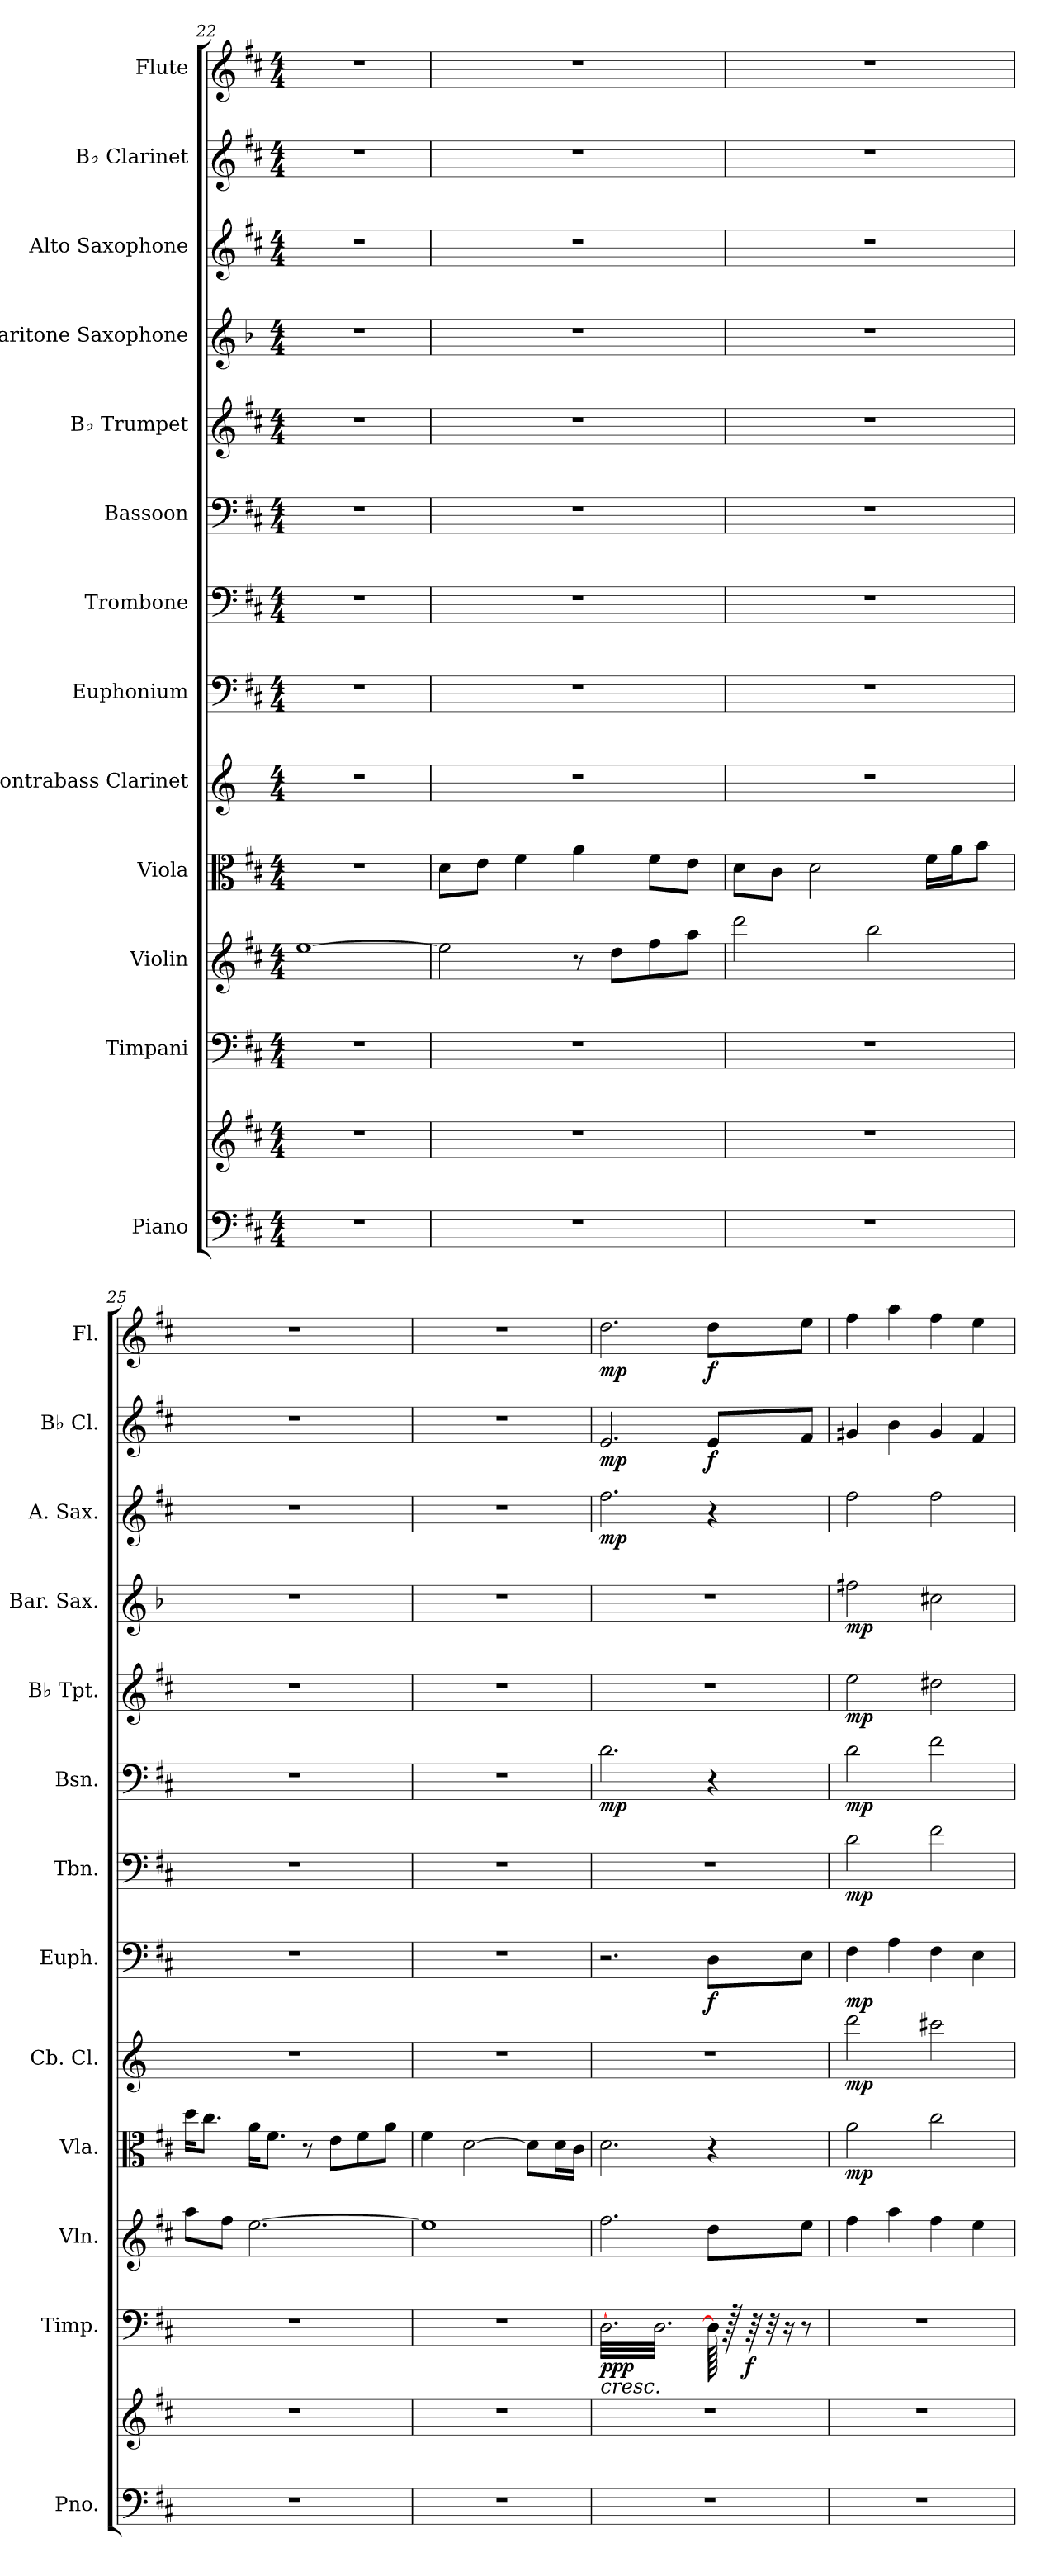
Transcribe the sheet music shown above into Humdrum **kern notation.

**kern	**kern	**kern	**dynam	**kern	**kern	**dynam	**kern	**dynam	**kern	**dynam	**kern	**dynam	**kern	**dynam	**kern	**dynam	**kern	**dynam	**kern	**dynam	**kern	**dynam	**kern	**dynam
*part13	*part13	*part12	*part12	*part11	*part10	*part10	*part9	*part9	*part8	*part8	*part7	*part7	*part6	*part6	*part5	*part5	*part4	*part4	*part3	*part3	*part2	*part2	*part1	*part1
*staff14	*staff13	*staff12	*staff12	*staff11	*staff10	*staff10	*staff9	*staff9	*staff8	*staff8	*staff7	*staff7	*staff6	*staff6	*staff5	*staff5	*staff4	*staff4	*staff3	*staff3	*staff2	*staff2	*staff1	*staff1
*I"Piano	*	*I"Timpani	*	*I"Violin	*I"Viola	*	*I"Contrabass Clarinet	*	*I"Euphonium	*	*I"Trombone	*	*I"Bassoon	*	*I"B♭ Trumpet	*	*I"Baritone Saxophone	*	*I"Alto Saxophone	*	*I"B♭ Clarinet	*	*I"Flute	*
*I'Pno.	*	*I'Timp.	*	*I'Vln.	*I'Vla.	*	*I'Cb. Cl.	*	*I'Euph.	*	*I'Tbn.	*	*I'Bsn.	*	*I'B♭ Tpt.	*	*I'Bar. Sax.	*	*I'A. Sax.	*	*I'B♭ Cl.	*	*I'Fl.	*
*clefF4	*clefG2	*clefF4	*	*clefG2	*clefC3	*	*clefG2	*	*clefF4	*	*clefF4	*	*clefF4	*	*clefG2	*	*clefG2	*	*clefG2	*	*clefG2	*	*clefG2	*
*	*	*	*	*	*	*	*ITrd15c26	*	*	*	*	*	*	*	*ITrd1c2	*	*ITrd12c21	*	*ITrd5c9	*	*ITrd1c2	*	*	*
*k[f#c#]	*k[f#c#]	*k[f#c#]	*	*k[f#c#]	*k[f#c#]	*	*k[]	*	*k[f#c#]	*	*k[f#c#]	*	*k[f#c#]	*	*k[]	*	*k[b-]	*	*k[b-]	*	*k[]	*	*k[f#c#]	*
*M4/4	*M4/4	*M4/4	*	*M4/4	*M4/4	*	*M4/4	*	*M4/4	*	*M4/4	*	*M4/4	*	*M4/4	*	*M4/4	*	*M4/4	*	*M4/4	*	*M4/4	*
=22	=22	=22	=22	=22	=22	=22	=22	=22	=22	=22	=22	=22	=22	=22	=22	=22	=22	=22	=22	=22	=22	=22	=22	=22
1r	1r	1r	.	[1ee	1r	.	1r	.	1r	.	1r	.	1r	.	1r	.	1r	.	1r	.	1r	.	1r	.
=23	=23	=23	=23	=23	=23	=23	=23	=23	=23	=23	=23	=23	=23	=23	=23	=23	=23	=23	=23	=23	=23	=23	=23	=23
1r	1r	1r	.	2ee\]	8d\L	.	1r	.	1r	.	1r	.	1r	.	1r	.	1r	.	1r	.	1r	.	1r	.
.	.	.	.	.	8e\J	.	.	.	.	.	.	.	.	.	.	.	.	.	.	.	.	.	.	.
.	.	.	.	.	4f#\	.	.	.	.	.	.	.	.	.	.	.	.	.	.	.	.	.	.	.
.	.	.	.	8r	4a\	.	.	.	.	.	.	.	.	.	.	.	.	.	.	.	.	.	.	.
.	.	.	.	8dd\L	.	.	.	.	.	.	.	.	.	.	.	.	.	.	.	.	.	.	.	.
.	.	.	.	8ff#\	8f#\L	.	.	.	.	.	.	.	.	.	.	.	.	.	.	.	.	.	.	.
.	.	.	.	8aa\J	8e\J	.	.	.	.	.	.	.	.	.	.	.	.	.	.	.	.	.	.	.
=24	=24	=24	=24	=24	=24	=24	=24	=24	=24	=24	=24	=24	=24	=24	=24	=24	=24	=24	=24	=24	=24	=24	=24	=24
1r	1r	1r	.	2ddd\	8d\L	.	1r	.	1r	.	1r	.	1r	.	1r	.	1r	.	1r	.	1r	.	1r	.
.	.	.	.	.	8c#\J	.	.	.	.	.	.	.	.	.	.	.	.	.	.	.	.	.	.	.
.	.	.	.	.	2d\	.	.	.	.	.	.	.	.	.	.	.	.	.	.	.	.	.	.	.
.	.	.	.	2bb\	.	.	.	.	.	.	.	.	.	.	.	.	.	.	.	.	.	.	.	.
.	.	.	.	.	16f#\LL	.	.	.	.	.	.	.	.	.	.	.	.	.	.	.	.	.	.	.
.	.	.	.	.	16a\J	.	.	.	.	.	.	.	.	.	.	.	.	.	.	.	.	.	.	.
.	.	.	.	.	8b\J	.	.	.	.	.	.	.	.	.	.	.	.	.	.	.	.	.	.	.
!!LO:PB:g=z
=25	=25	=25	=25	=25	=25	=25	=25	=25	=25	=25	=25	=25	=25	=25	=25	=25	=25	=25	=25	=25	=25	=25	=25	=25
1r	1r	1r	.	8aa\L	16dd\KL	.	1r	.	1r	.	1r	.	1r	.	1r	.	1r	.	1r	.	1r	.	1r	.
.	.	.	.	.	8.cc#\J	.	.	.	.	.	.	.	.	.	.	.	.	.	.	.	.	.	.	.
.	.	.	.	8ff#\J	.	.	.	.	.	.	.	.	.	.	.	.	.	.	.	.	.	.	.	.
.	.	.	.	[2.ee\	16a\KL	.	.	.	.	.	.	.	.	.	.	.	.	.	.	.	.	.	.	.
.	.	.	.	.	8.f#\J	.	.	.	.	.	.	.	.	.	.	.	.	.	.	.	.	.	.	.
.	.	.	.	.	8r	.	.	.	.	.	.	.	.	.	.	.	.	.	.	.	.	.	.	.
.	.	.	.	.	8e\L	.	.	.	.	.	.	.	.	.	.	.	.	.	.	.	.	.	.	.
.	.	.	.	.	8f#\	.	.	.	.	.	.	.	.	.	.	.	.	.	.	.	.	.	.	.
.	.	.	.	.	8a\J	.	.	.	.	.	.	.	.	.	.	.	.	.	.	.	.	.	.	.
=26	=26	=26	=26	=26	=26	=26	=26	=26	=26	=26	=26	=26	=26	=26	=26	=26	=26	=26	=26	=26	=26	=26	=26	=26
1r	1r	1r	.	1ee]	4f#\	.	1r	.	1r	.	1r	.	1r	.	1r	.	1r	.	1r	.	1r	.	1r	.
.	.	.	.	.	[2d\	.	.	.	.	.	.	.	.	.	.	.	.	.	.	.	.	.	.	.
.	.	.	.	.	8d\L]	.	.	.	.	.	.	.	.	.	.	.	.	.	.	.	.	.	.	.
.	.	.	.	.	16d\L	.	.	.	.	.	.	.	.	.	.	.	.	.	.	.	.	.	.	.
.	.	.	.	.	16c#\JJ	.	.	.	.	.	.	.	.	.	.	.	.	.	.	.	.	.	.	.
=27	=27	=27	=27	=27	=27	=27	=27	=27	=27	=27	=27	=27	=27	=27	=27	=27	=27	=27	=27	=27	=27	=27	=27	=27
!	!	!	!LO:HP:b	!	!	!	!	!	!	!	!	!	!	!	!	!	!	!	!	!	!	!	!	!
!	!	!	!LO:DY:n=1:b	!	!	!	!	!	!	!	!	!	!	!LO:DY:b	!	!	!	!	!	!LO:DY:b	!	!LO:DY:b	!	!LO:DY:b
*	*	*tremolo	*	*	*	*	*	*	*	*	*	*	*	*	*	*	*	*	*	*	*	*	*	*
1r	1r	[32D\LLL	< ppp	2.ff#\	2.d\	.	1r	.	2.r	.	1r	.	2.d\	mp	1r	.	1r	.	2.a\	mp	2.d/	mp	2.dd\	mp
.	.	32D\	.	.	.	.	.	.	.	.	.	.	.	.	.	.	.	.	.	.	.	.	.	.
.	.	32D\	.	.	.	.	.	.	.	.	.	.	.	.	.	.	.	.	.	.	.	.	.	.
.	.	32D\	.	.	.	.	.	.	.	.	.	.	.	.	.	.	.	.	.	.	.	.	.	.
.	.	32D\	.	.	.	.	.	.	.	.	.	.	.	.	.	.	.	.	.	.	.	.	.	.
.	.	32D\	.	.	.	.	.	.	.	.	.	.	.	.	.	.	.	.	.	.	.	.	.	.
.	.	32D\	.	.	.	.	.	.	.	.	.	.	.	.	.	.	.	.	.	.	.	.	.	.
.	.	32D\	.	.	.	.	.	.	.	.	.	.	.	.	.	.	.	.	.	.	.	.	.	.
.	.	32D\	.	.	.	.	.	.	.	.	.	.	.	.	.	.	.	.	.	.	.	.	.	.
.	.	32D\	.	.	.	.	.	.	.	.	.	.	.	.	.	.	.	.	.	.	.	.	.	.
.	.	32D\	.	.	.	.	.	.	.	.	.	.	.	.	.	.	.	.	.	.	.	.	.	.
.	.	32D\	.	.	.	.	.	.	.	.	.	.	.	.	.	.	.	.	.	.	.	.	.	.
.	.	32D\	.	.	.	.	.	.	.	.	.	.	.	.	.	.	.	.	.	.	.	.	.	.
.	.	32D\	.	.	.	.	.	.	.	.	.	.	.	.	.	.	.	.	.	.	.	.	.	.
.	.	32D\	.	.	.	.	.	.	.	.	.	.	.	.	.	.	.	.	.	.	.	.	.	.
.	.	32D\	.	.	.	.	.	.	.	.	.	.	.	.	.	.	.	.	.	.	.	.	.	.
.	.	32D\	.	.	.	.	.	.	.	.	.	.	.	.	.	.	.	.	.	.	.	.	.	.
.	.	32D\	.	.	.	.	.	.	.	.	.	.	.	.	.	.	.	.	.	.	.	.	.	.
.	.	32D\	.	.	.	.	.	.	.	.	.	.	.	.	.	.	.	.	.	.	.	.	.	.
.	.	32D\	.	.	.	.	.	.	.	.	.	.	.	.	.	.	.	.	.	.	.	.	.	.
.	.	32D\	.	.	.	.	.	.	.	.	.	.	.	.	.	.	.	.	.	.	.	.	.	.
.	.	32D\	.	.	.	.	.	.	.	.	.	.	.	.	.	.	.	.	.	.	.	.	.	.
.	.	32D\	.	.	.	.	.	.	.	.	.	.	.	.	.	.	.	.	.	.	.	.	.	.
.	.	32D\JJJ	.	.	.	.	.	.	.	.	.	.	.	.	.	.	.	.	.	.	.	.	.	.
*	*	*Xtremolo	*	*	*	*	*	*	*	*	*	*	*	*	*	*	*	*	*	*	*	*	*	*
!	!	!	!	!	!	!	!	!	!	!LO:DY:b	!	!	!	!	!	!	!	!	!	!	!	!LO:DY:b	!	!LO:DY:b
.	.	128D\]	.	8dd\L	4r	.	.	.	8D\L	f	.	.	4r	.	.	.	.	.	4r	.	8d/L	f	8dd\L	f
.	.	128r	.	.	.	.	.	.	.	.	.	.	.	.	.	.	.	.	.	.	.	.	.	.
!	!	!	!LO:DY:n=2:b	!	!	!	!	!	!	!	!	!	!	!	!	!	!	!	!	!	!	!	!	!
.	.	64r	f	.	.	.	.	.	.	.	.	.	.	.	.	.	.	.	.	.	.	.	.	.
.	.	32r	.	.	.	.	.	.	.	.	.	.	.	.	.	.	.	.	.	.	.	.	.	.
.	.	16r	.	.	.	.	.	.	.	.	.	.	.	.	.	.	.	.	.	.	.	.	.	.
.	.	8r	.	8ee\J	.	.	.	.	8E\J	.	.	.	.	.	.	.	.	.	.	.	8e/J	.	8ee\J	.
.	.	.	[	.	.	.	.	.	.	.	.	.	.	.	.	.	.	.	.	.	.	.	.	.
=28	=28	=28	=28	=28	=28	=28	=28	=28	=28	=28	=28	=28	=28	=28	=28	=28	=28	=28	=28	=28	=28	=28	=28	=28
!	!	!	!	!	!	!LO:DY:b	!	!LO:DY:b	!	!LO:DY:b	!	!LO:DY:b	!	!LO:DY:b	!	!LO:DY:b	!	!LO:DY:b	!	!	!	!	!	!
1r	1r	1r	.	4ff#\	2a\	mp	2d\	mp	4F#\	mp	2d\	mp	2d\	mp	2dd\	mp	2f#X\	mp	2a\	.	4f#X/	.	4ff#\	.
.	.	.	.	4aa\	.	.	.	.	4A\	.	.	.	.	.	.	.	.	.	.	.	4a\	.	4aa\	.
.	.	.	.	4ff#\	2cc#\	.	2c#X\	.	4F#\	.	2f#\	.	2f#\	.	2cc#X\	.	2c#X\	.	2a\	.	4f#/	.	4ff#\	.
.	.	.	.	4ee\	.	.	.	.	4E\	.	.	.	.	.	.	.	.	.	.	.	4e/	.	4ee\	.
=	=	=	=	=	=	=	=	=	=	=	=	=	=	=	=	=	=	=	=	=	=	=	=	=
*-	*-	*-	*-	*-	*-	*-	*-	*-	*-	*-	*-	*-	*-	*-	*-	*-	*-	*-	*-	*-	*-	*-	*-	*-
